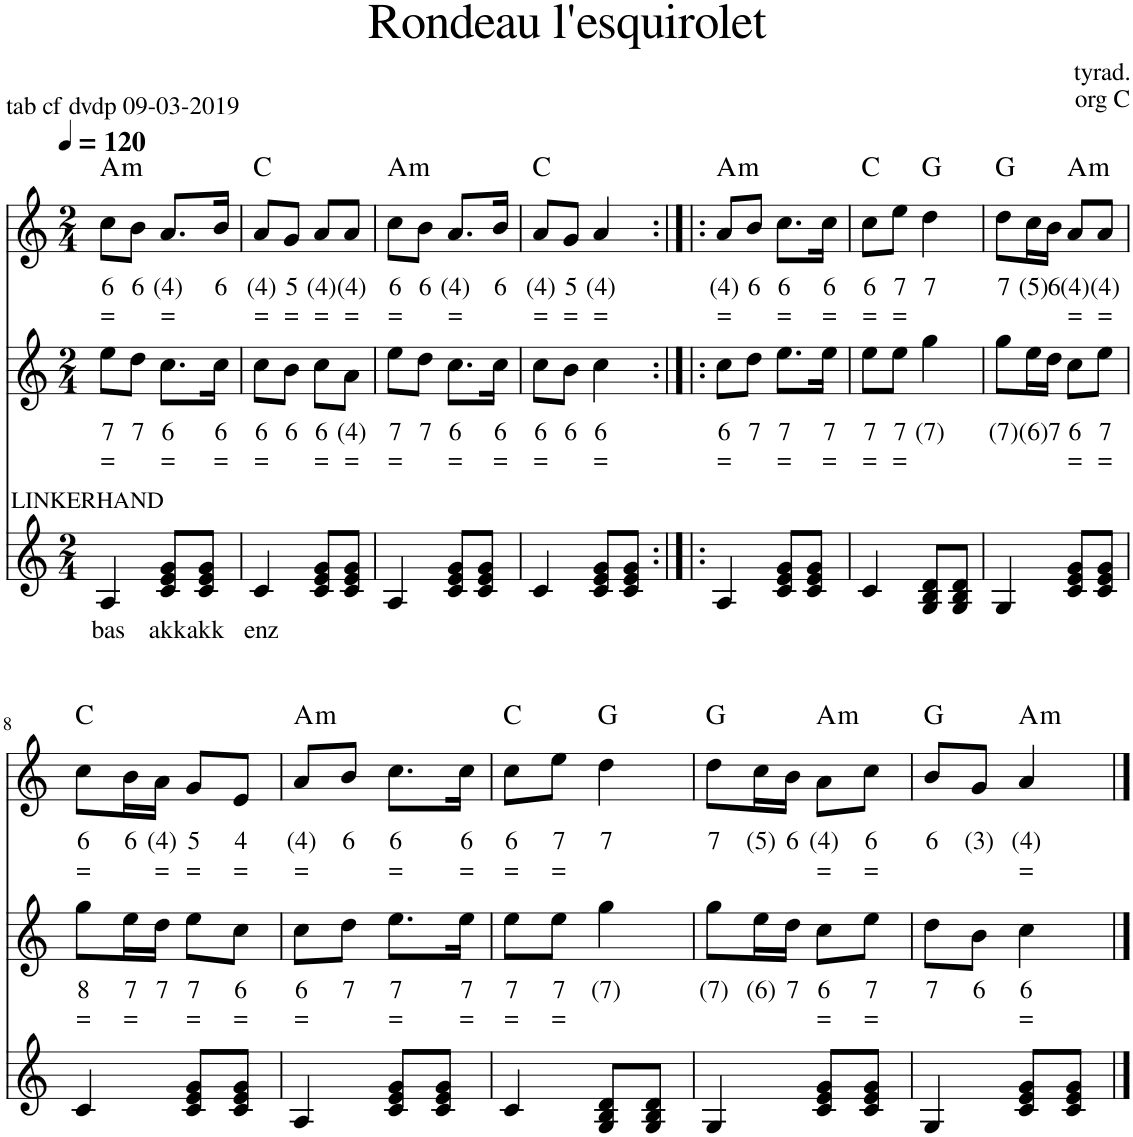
**kern	**text	**kern	**text	**text	**kern	**text	**text	**harte
*part3	*part3	*part2	*part2	*part2	*part1	*part1	*part1	*part1
*staff3	*staff3	*staff2	*staff2	*staff2	*staff1	*staff1	*staff1	*
*I"Stem	*	*I"Panfluit, Contrechant	*	*	*I"Panfluit, M�lodie	*	*	*
*clefG2	*	*clefG2	*	*	*clefG2	*	*	*
*k[]	*	*k[]	*	*	*k[]	*	*	*
*M2/4	*	*M2/4	*	*	*M2/4	*	*	*
*MM120	*	*MM120	*	*	*MM120	*	*	*
=1	=1	=1	=1	=1	=1	=1	=1	=1
!LO:TX:a:t=LINKERHAND	!	!	!	!	!	!	!	!
!	!LO:LY:b	!	!LO:LY:b	!LO:LY:b	!	!LO:LY:b	!LO:LY:b	!LO:H:kt=m
4A/	bas	8ee\L	7	=	8cc\L	6	=	A:min
!	!	!	!LO:LY:b	!	!	!LO:LY:b	!	!
.	.	8dd\J	7	.	8b\J	6	.	.
!	!LO:LY:b	!	!LO:LY:b	!LO:LY:b	!	!LO:LY:b	!LO:LY:b	!
8c/ 8e/ 8g/L	akk	8.cc\L	6	=	8.a/L	(4)	=	.
!	!LO:LY:b	!	!	!	!	!	!	!
8c/ 8e/ 8g/J	akk	.	.	.	.	.	.	.
!	!	!	!LO:LY:b	!LO:LY:b	!	!LO:LY:b	!	!
.	.	16cc\Jk	6	=	16b/Jk	6	.	.
=2	=2	=2	=2	=2	=2	=2	=2	=2
!	!LO:LY:b	!	!LO:LY:b	!LO:LY:b	!	!LO:LY:b	!LO:LY:b	!
4c/	enz	8cc\L	6	=	8a/L	(4)	=	C:maj
!	!	!	!LO:LY:b	!	!	!LO:LY:b	!LO:LY:b	!
.	.	8b\J	6	.	8g/J	5	=	.
!	!	!	!LO:LY:b	!LO:LY:b	!	!LO:LY:b	!LO:LY:b	!
8c/ 8e/ 8g/L	.	8cc\L	6	=	8a/L	(4)	=	.
!	!	!	!LO:LY:b	!LO:LY:b	!	!LO:LY:b	!LO:LY:b	!
8c/ 8e/ 8g/J	.	8a\J	(4)	=	8a/J	(4)	=	.
=3	=3	=3	=3	=3	=3	=3	=3	=3
!	!	!	!LO:LY:b	!LO:LY:b	!	!LO:LY:b	!LO:LY:b	!
4A/	.	8ee\L	7	=	8cc\L	6	=	.
!	!	!	!LO:LY:b	!	!	!LO:LY:b	!	!
.	.	8dd\J	7	.	8b\J	6	.	.
!	!	!	!LO:LY:b	!LO:LY:b	!	!LO:LY:b	!LO:LY:b	!
8c/ 8e/ 8g/L	.	8.cc\L	6	=	8.a/L	(4)	=	.
8c/ 8e/ 8g/J	.	.	.	.	.	.	.	.
!	!	!	!LO:LY:b	!LO:LY:b	!	!LO:LY:b	!	!
.	.	16cc\Jk	6	=	16b/Jk	6	.	.
=4	=4	=4	=4	=4	=4	=4	=4	=4
!	!	!	!LO:LY:b	!LO:LY:b	!	!LO:LY:b	!LO:LY:b	!
4c/	.	8cc\L	6	=	8a/L	(4)	=	.
!	!	!	!LO:LY:b	!	!	!LO:LY:b	!LO:LY:b	!
.	.	8b\J	6	.	8g/J	5	=	.
!	!	!	!LO:LY:b	!LO:LY:b	!	!LO:LY:b	!LO:LY:b	!
8c/ 8e/ 8g/L	.	4cc\	6	=	4a/	(4)	=	.
8c/ 8e/ 8g/J	.	.	.	.	.	.	.	.
=5:|!|:	=5:|!|:	=5:|!|:	=5:|!|:	=5:|!|:	=5:|!|:	=5:|!|:	=5:|!|:	=5:|!|:
!	!	!	!LO:LY:b	!LO:LY:b	!	!LO:LY:b	!LO:LY:b	!
4A/	.	8cc\L	6	=	8a/L	(4)	=	.
!	!	!	!LO:LY:b	!	!	!LO:LY:b	!	!
.	.	8dd\J	7	.	8b/J	6	.	.
!	!	!	!LO:LY:b	!LO:LY:b	!	!LO:LY:b	!LO:LY:b	!
8c/ 8e/ 8g/L	.	8.ee\L	7	=	8.cc\L	6	=	.
8c/ 8e/ 8g/J	.	.	.	.	.	.	.	.
!	!	!	!LO:LY:b	!LO:LY:b	!	!LO:LY:b	!LO:LY:b	!
.	.	16ee\Jk	7	=	16cc\Jk	6	=	.
=6	=6	=6	=6	=6	=6	=6	=6	=6
!	!	!	!LO:LY:b	!LO:LY:b	!	!LO:LY:b	!LO:LY:b	!
4c/	.	8ee\L	7	=	8cc\L	6	=	.
!	!	!	!LO:LY:b	!LO:LY:b	!	!LO:LY:b	!LO:LY:b	!
.	.	8ee\J	7	=	8ee\J	7	=	.
!	!	!	!LO:LY:b	!	!	!LO:LY:b	!	!
8G/ 8B/ 8d/L	.	4gg\	(7)	.	4dd\	7	.	.
8G/ 8B/ 8d/J	.	.	.	.	.	.	.	.
=7	=7	=7	=7	=7	=7	=7	=7	=7
!	!	!	!LO:LY:b	!	!	!LO:LY:b	!	!
4G/	.	8gg\L	(7)	.	8dd\L	7	.	.
!	!	!	!LO:LY:b	!	!	!LO:LY:b	!	!
.	.	16ee\L	(6)	.	16cc\L	(5)	.	.
!	!	!	!LO:LY:b	!	!	!LO:LY:b	!	!
.	.	16dd\JJ	7	.	16b\JJ	6	.	.
!	!	!	!LO:LY:b	!LO:LY:b	!	!LO:LY:b	!LO:LY:b	!
8c/ 8e/ 8g/L	.	8cc\L	6	=	8a/L	(4)	=	.
!	!	!	!LO:LY:b	!LO:LY:b	!	!LO:LY:b	!LO:LY:b	!
8c/ 8e/ 8g/J	.	8ee\J	7	=	8a/J	(4)	=	.
!!LO:LB:g=z
=8	=8	=8	=8	=8	=8	=8	=8	=8
!	!	!	!LO:LY:b	!LO:LY:b	!	!LO:LY:b	!LO:LY:b	!
4c/	.	8gg\L	8	=	8cc\L	6	=	.
!	!	!	!LO:LY:b	!LO:LY:b	!	!LO:LY:b	!	!
.	.	16ee\L	7	=	16b\L	6	.	.
!	!	!	!LO:LY:b	!	!	!LO:LY:b	!LO:LY:b	!
.	.	16dd\JJ	7	.	16a\JJ	(4)	=	.
!	!	!	!LO:LY:b	!LO:LY:b	!	!LO:LY:b	!LO:LY:b	!
8c/ 8e/ 8g/L	.	8ee\L	7	=	8g/L	5	=	.
!	!	!	!LO:LY:b	!LO:LY:b	!	!LO:LY:b	!LO:LY:b	!
8c/ 8e/ 8g/J	.	8cc\J	6	=	8e/J	4	=	.
=9	=9	=9	=9	=9	=9	=9	=9	=9
!	!	!	!LO:LY:b	!LO:LY:b	!	!LO:LY:b	!LO:LY:b	!
4A/	.	8cc\L	6	=	8a/L	(4)	=	.
!	!	!	!LO:LY:b	!	!	!LO:LY:b	!	!
.	.	8dd\J	7	.	8b/J	6	.	.
!	!	!	!LO:LY:b	!LO:LY:b	!	!LO:LY:b	!LO:LY:b	!
8c/ 8e/ 8g/L	.	8.ee\L	7	=	8.cc\L	6	=	.
8c/ 8e/ 8g/J	.	.	.	.	.	.	.	.
!	!	!	!LO:LY:b	!LO:LY:b	!	!LO:LY:b	!LO:LY:b	!
.	.	16ee\Jk	7	=	16cc\Jk	6	=	.
=10	=10	=10	=10	=10	=10	=10	=10	=10
!	!	!	!LO:LY:b	!LO:LY:b	!	!LO:LY:b	!LO:LY:b	!
4c/	.	8ee\L	7	=	8cc\L	6	=	.
!	!	!	!LO:LY:b	!LO:LY:b	!	!LO:LY:b	!LO:LY:b	!
.	.	8ee\J	7	=	8ee\J	7	=	.
!	!	!	!LO:LY:b	!	!	!LO:LY:b	!	!
8G/ 8B/ 8d/L	.	4gg\	(7)	.	4dd\	7	.	.
8G/ 8B/ 8d/J	.	.	.	.	.	.	.	.
=11	=11	=11	=11	=11	=11	=11	=11	=11
!	!	!	!LO:LY:b	!	!	!LO:LY:b	!	!
4G/	.	8gg\L	(7)	.	8dd\L	7	.	.
!	!	!	!LO:LY:b	!	!	!LO:LY:b	!	!
.	.	16ee\L	(6)	.	16cc\L	(5)	.	.
!	!	!	!LO:LY:b	!	!	!LO:LY:b	!	!
.	.	16dd\JJ	7	.	16b\JJ	6	.	.
!	!	!	!LO:LY:b	!LO:LY:b	!	!LO:LY:b	!LO:LY:b	!
8c/ 8e/ 8g/L	.	8cc\L	6	=	8a\L	(4)	=	.
!	!	!	!LO:LY:b	!LO:LY:b	!	!LO:LY:b	!LO:LY:b	!
8c/ 8e/ 8g/J	.	8ee\J	7	=	8cc\J	6	=	.
=12	=12	=12	=12	=12	=12	=12	=12	=12
!	!	!	!LO:LY:b	!	!	!LO:LY:b	!	!
4G/	.	8dd\L	7	.	8b/L	6	.	.
!	!	!	!LO:LY:b	!	!	!LO:LY:b	!	!
.	.	8b\J	6	.	8g/J	(3)	.	.
!	!	!	!LO:LY:b	!LO:LY:b	!	!LO:LY:b	!LO:LY:b	!
8c/ 8e/ 8g/L	.	4cc\	6	=	4a/	(4)	=	.
8c/ 8e/ 8g/J	.	.	.	.	.	.	.	.
==	==	==	==	==	==	==	==	==
*-	*-	*-	*-	*-	*-	*-	*-	*-
